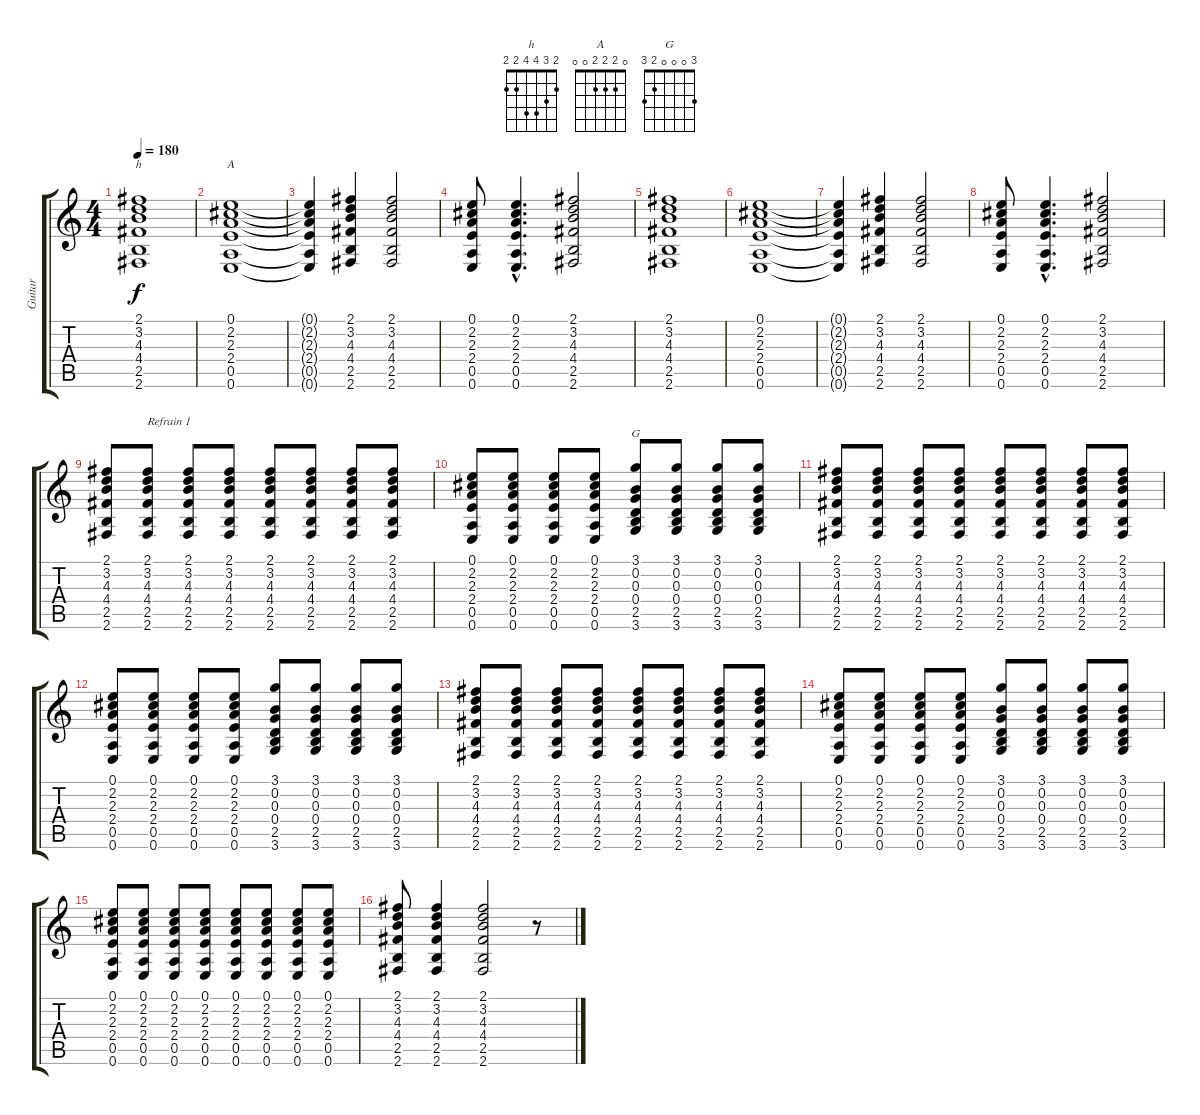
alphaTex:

\track ("Guitar" "Guitar") {instrument electricguitarclean}
\staff {score tabs}
\tuning (E4 B3 G3 D3 A2 E2) {hide}
\chord ("h" 2 3 4 4 2 2)
\chord ("A" 0 2 2 2 0 0)
\chord ("G" 3 0 0 0 2 3)
\ts (4 4)
\tempo 180
\clef g2
\ks c
(2.1 3.2 4.3 4.4 2.5 2.6).1{ch "h" dy f} |
(0.1 2.2 2.3 2.4 0.5 0.6).1{ch "A"} |
(0.1{t} 2.2{t} 2.3{t} 2.4{t} 0.5{t} 0.6{t}).4 (2.1 3.2 4.3 4.4 2.5 2.6).4 (2.1 3.2 4.3 4.4 2.5 2.6).2 |
(0.1 2.2 2.3 2.4 0.5 0.6).8 (0.1{hac} 2.2{hac} 2.3{hac} 2.4{hac} 0.5{hac} 0.6{hac}).4{d} (2.1 3.2 4.3 4.4 2.5 2.6).2 |
(2.1 3.2 4.3 4.4 2.5 2.6).1 |
(0.1 2.2 2.3 2.4 0.5 0.6).1 |
(0.1{t} 2.2{t} 2.3{t} 2.4{t} 0.5{t} 0.6{t}).4 (2.1 3.2 4.3 4.4 2.5 2.6).4 (2.1 3.2 4.3 4.4 2.5 2.6).2 |
(0.1 2.2 2.3 2.4 0.5 0.6).8 (0.1{hac} 2.2{hac} 2.3{hac} 2.4{hac} 0.5{hac} 0.6{hac}).4{d} (2.1 3.2 4.3 4.4 2.5 2.6).2 |
(2.1 3.2 4.3 4.4 2.5 2.6).8 (2.1 3.2 4.3 4.4 2.5 2.6).8{txt "Refrain 1"} (2.1 3.2 4.3 4.4 2.5 2.6).8 (2.1 3.2 4.3 4.4 2.5 2.6).8 (2.1 3.2 4.3 4.4 2.5 2.6).8 (2.1 3.2 4.3 4.4 2.5 2.6).8 (2.1 3.2 4.3 4.4 2.5 2.6).8 (2.1 3.2 4.3 4.4 2.5 2.6).8 |
(0.1 2.2 2.3 2.4 0.5 0.6).8 (0.1 2.2 2.3 2.4 0.5 0.6).8 (0.1 2.2 2.3 2.4 0.5 0.6).8 (0.1 2.2 2.3 2.4 0.5 0.6).8 (3.1 0.2 0.3 0.4 2.5 3.6).8{ch "G"} (3.1 0.2 0.3 0.4 2.5 3.6).8 (3.1 0.2 0.3 0.4 2.5 3.6).8 (3.1 0.2 0.3 0.4 2.5 3.6).8 |
(2.1 3.2 4.3 4.4 2.5 2.6).8 (2.1 3.2 4.3 4.4 2.5 2.6).8 (2.1 3.2 4.3 4.4 2.5 2.6).8 (2.1 3.2 4.3 4.4 2.5 2.6).8 (2.1 3.2 4.3 4.4 2.5 2.6).8 (2.1 3.2 4.3 4.4 2.5 2.6).8 (2.1 3.2 4.3 4.4 2.5 2.6).8 (2.1 3.2 4.3 4.4 2.5 2.6).8 |
(0.1 2.2 2.3 2.4 0.5 0.6).8 (0.1 2.2 2.3 2.4 0.5 0.6).8 (0.1 2.2 2.3 2.4 0.5 0.6).8 (0.1 2.2 2.3 2.4 0.5 0.6).8 (3.1 0.2 0.3 0.4 2.5 3.6).8 (3.1 0.2 0.3 0.4 2.5 3.6).8 (3.1 0.2 0.3 0.4 2.5 3.6).8 (3.1 0.2 0.3 0.4 2.5 3.6).8 |
(2.1 3.2 4.3 4.4 2.5 2.6).8 (2.1 3.2 4.3 4.4 2.5 2.6).8 (2.1 3.2 4.3 4.4 2.5 2.6).8 (2.1 3.2 4.3 4.4 2.5 2.6).8 (2.1 3.2 4.3 4.4 2.5 2.6).8 (2.1 3.2 4.3 4.4 2.5 2.6).8 (2.1 3.2 4.3 4.4 2.5 2.6).8 (2.1 3.2 4.3 4.4 2.5 2.6).8 |
(0.1 2.2 2.3 2.4 0.5 0.6).8 (0.1 2.2 2.3 2.4 0.5 0.6).8 (0.1 2.2 2.3 2.4 0.5 0.6).8 (0.1 2.2 2.3 2.4 0.5 0.6).8 (3.1 0.2 0.3 0.4 2.5 3.6).8 (3.1 0.2 0.3 0.4 2.5 3.6).8 (3.1 0.2 0.3 0.4 2.5 3.6).8 (3.1 0.2 0.3 0.4 2.5 3.6).8 |
(0.1 2.2 2.3 2.4 0.5 0.6).8 (0.1 2.2 2.3 2.4 0.5 0.6).8 (0.1 2.2 2.3 2.4 0.5 0.6).8 (0.1 2.2 2.3 2.4 0.5 0.6).8 (0.1 2.2 2.3 2.4 0.5 0.6).8 (0.1 2.2 2.3 2.4 0.5 0.6).8 (0.1 2.2 2.3 2.4 0.5 0.6).8 (0.1 2.2 2.3 2.4 0.5 0.6).8 |
(2.1 3.2 4.3 4.4 2.5 2.6).8 (2.1 3.2 4.3 4.4 2.5 2.6).4 (2.1 3.2 4.3 4.4 2.5 2.6).2 r.8
